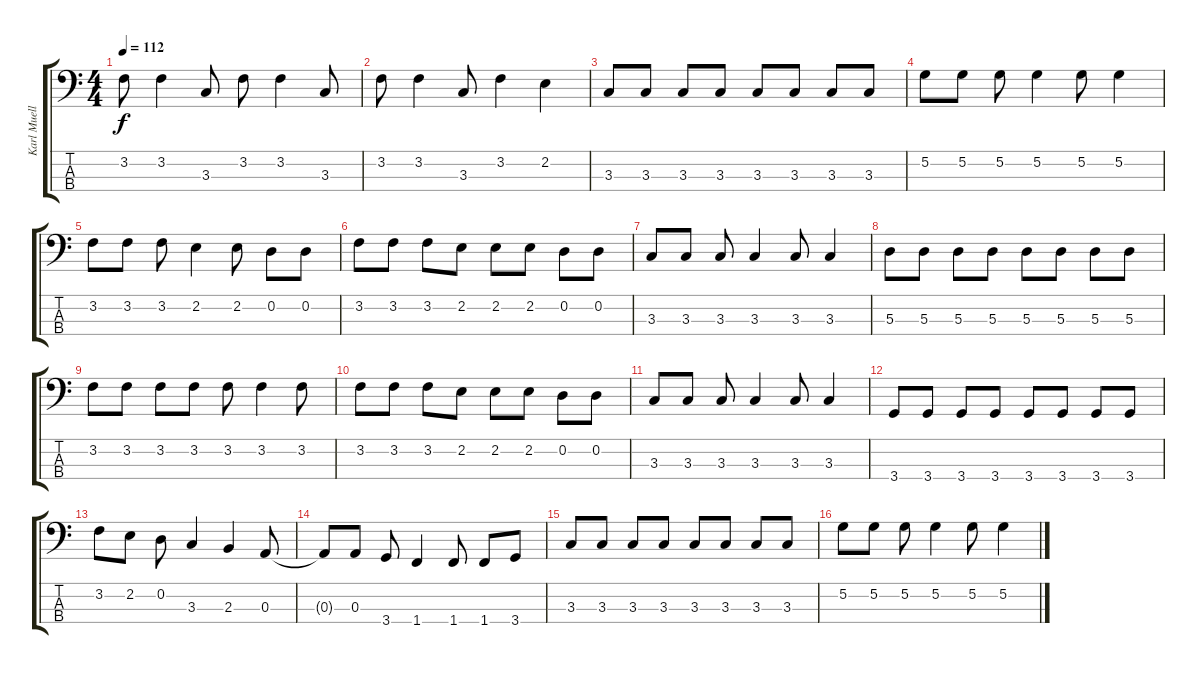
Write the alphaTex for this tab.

\track ("Karl Mueller" "Karl Muell") {instrument electricbassfinger}
\staff {score tabs}
\tuning (G2 D2 A1 E1) {hide}
\ts (4 4)
\tempo 112
\clef f4
\ks c
3.2.8{dy f} 3.2.4 3.3.8 3.2.8 3.2.4 3.3.8 |
3.2.8 3.2.4 3.3.8 3.2.4 2.2.4 |
3.3.8 3.3.8 3.3.8 3.3.8 3.3.8 3.3.8 3.3.8 3.3.8 |
5.2.8 5.2.8 5.2.8 5.2.4 5.2.8 5.2.4 |
3.2.8 3.2.8 3.2.8 2.2.4 2.2.8 0.2.8 0.2.8 |
3.2.8 3.2.8 3.2.8 2.2.8 2.2.8 2.2.8 0.2.8 0.2.8 |
3.3.8 3.3.8 3.3.8 3.3.4 3.3.8 3.3.4 |
5.3.8 5.3.8 5.3.8 5.3.8 5.3.8 5.3.8 5.3.8 5.3.8 |
3.2.8 3.2.8 3.2.8 3.2.8 3.2.8 3.2.4 3.2.8 |
3.2.8 3.2.8 3.2.8 2.2.8 2.2.8 2.2.8 0.2.8 0.2.8 |
3.3.8 3.3.8 3.3.8 3.3.4 3.3.8 3.3.4 |
3.4.8 3.4.8 3.4.8 3.4.8 3.4.8 3.4.8 3.4.8 3.4.8 |
3.2.8 2.2.8 0.2.8 3.3.4 2.3.4 0.3.8 |
0.3{t}.8 0.3.8 3.4.8 1.4.4 1.4.8 1.4.8 3.4.8 |
3.3.8 3.3.8 3.3.8 3.3.8 3.3.8 3.3.8 3.3.8 3.3.8 |
5.2.8 5.2.8 5.2.8 5.2.4 5.2.8 5.2.4
